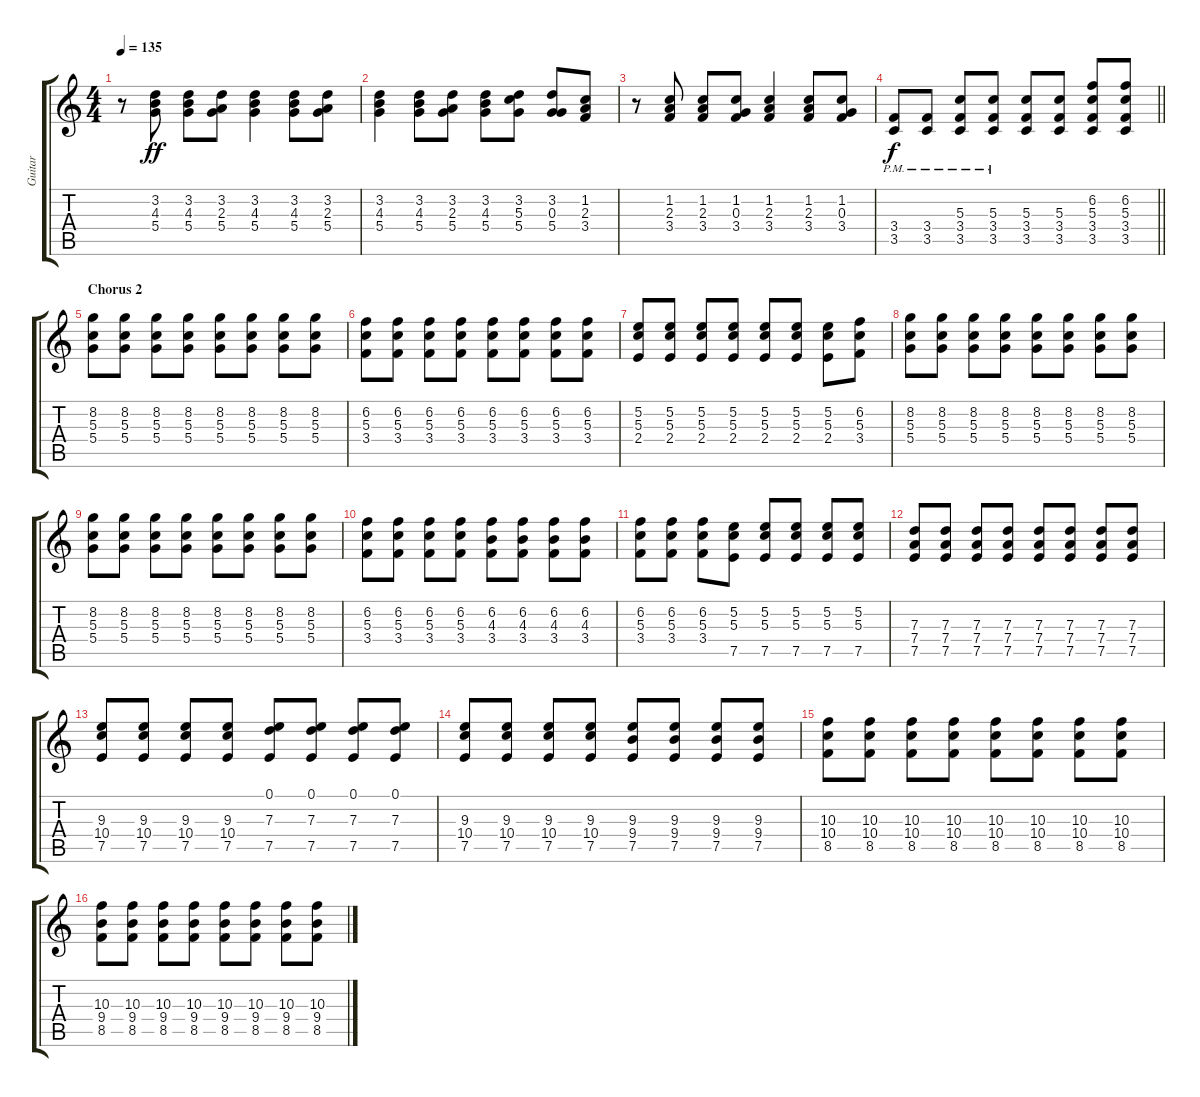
\track ("Guitar" "Guitar") {instrument distortionguitar}
\staff {score tabs}
\tuning (E4 B3 G3 D3 A2 E2) {hide}
\ts (4 4)
\tempo 135
\clef g2
\ks c
r.8{dy ff} (3.2 4.3 5.4).8 (3.2 4.3 5.4).8 (3.2 2.3 5.4).8 (3.2 4.3 5.4).4 (3.2 4.3 5.4).8 (3.2 2.3 5.4).8 |
(3.2 4.3 5.4).4 (3.2 4.3 5.4).8 (3.2 2.3 5.4).8 (3.2 4.3 5.4).8 (3.2 5.3 5.4).8 (3.2 0.3 5.4).8 (1.2 2.3 3.4).8 |
r.8 (1.2 2.3 3.4).8 (1.2 2.3 3.4).8 (1.2 0.3 3.4).8 (1.2 2.3 3.4).4 (1.2 2.3 3.4).8 (1.2 0.3 3.4).8 |
\barLineRight lightlight
(3.4{pm} 3.5{pm}).8{dy f} (3.4{pm} 3.5{pm}).8 (5.3{pm} 3.4{pm} 3.5{pm}).8 (5.3{pm} 3.4{pm} 3.5{pm}).8 (5.3 3.4 3.5).8 (5.3 3.4 3.5).8 (6.2 5.3 3.4 3.5).8 (6.2 5.3 3.4 3.5).8 |
\section ("" "Chorus 2")
(8.2 5.3 5.4).8 (8.2 5.3 5.4).8 (8.2 5.3 5.4).8 (8.2 5.3 5.4).8 (8.2 5.3 5.4).8 (8.2 5.3 5.4).8 (8.2 5.3 5.4).8 (8.2 5.3 5.4).8 |
(6.2 5.3 3.4).8 (6.2 5.3 3.4).8 (6.2 5.3 3.4).8 (6.2 5.3 3.4).8 (6.2 5.3 3.4).8 (6.2 5.3 3.4).8 (6.2 5.3 3.4).8 (6.2 5.3 3.4).8 |
(5.2 5.3 2.4).8 (5.2 5.3 2.4).8 (5.2 5.3 2.4).8 (5.2 5.3 2.4).8 (5.2 5.3 2.4).8 (5.2 5.3 2.4).8 (5.2 5.3 2.4).8 (6.2 5.3 3.4).8 |
(8.2 5.3 5.4).8 (8.2 5.3 5.4).8 (8.2 5.3 5.4).8 (8.2 5.3 5.4).8 (8.2 5.3 5.4).8 (8.2 5.3 5.4).8 (8.2 5.3 5.4).8 (8.2 5.3 5.4).8 |
(8.2 5.3 5.4).8 (8.2 5.3 5.4).8 (8.2 5.3 5.4).8 (8.2 5.3 5.4).8 (8.2 5.3 5.4).8 (8.2 5.3 5.4).8 (8.2 5.3 5.4).8 (8.2 5.3 5.4).8 |
(6.2 5.3 3.4).8 (6.2 5.3 3.4).8 (6.2 5.3 3.4).8 (6.2 5.3 3.4).8 (6.2 4.3 3.4).8 (6.2 4.3 3.4).8 (6.2 4.3 3.4).8 (6.2 4.3 3.4).8 |
(6.2 5.3 3.4).8 (6.2 5.3 3.4).8 (6.2 5.3 3.4).8 (5.2 5.3 7.5).8 (5.2 5.3 7.5).8 (5.2 5.3 7.5).8 (5.2 5.3 7.5).8 (5.2 5.3 7.5).8 |
(7.3 7.4 7.5).8 (7.3 7.4 7.5).8 (7.3 7.4 7.5).8 (7.3 7.4 7.5).8 (7.3 7.4 7.5).8 (7.3 7.4 7.5).8 (7.3 7.4 7.5).8 (7.3 7.4 7.5).8 |
(9.3 10.4 7.5).8 (9.3 10.4 7.5).8 (9.3 10.4 7.5).8 (9.3 10.4 7.5).8 (0.1 7.3 7.5).8 (0.1 7.3 7.5).8 (0.1 7.3 7.5).8 (0.1 7.3 7.5).8 |
(9.3 10.4 7.5).8 (9.3 10.4 7.5).8 (9.3 10.4 7.5).8 (9.3 10.4 7.5).8 (9.3 9.4 7.5).8 (9.3 9.4 7.5).8 (9.3 9.4 7.5).8 (9.3 9.4 7.5).8 |
(10.3 10.4 8.5).8 (10.3 10.4 8.5).8 (10.3 10.4 8.5).8 (10.3 10.4 8.5).8 (10.3 10.4 8.5).8 (10.3 10.4 8.5).8 (10.3 10.4 8.5).8 (10.3 10.4 8.5).8 |
(10.3 9.4 8.5).8 (10.3 9.4 8.5).8 (10.3 9.4 8.5).8 (10.3 9.4 8.5).8 (10.3 9.4 8.5).8 (10.3 9.4 8.5).8 (10.3 9.4 8.5).8 (10.3 9.4 8.5).8
